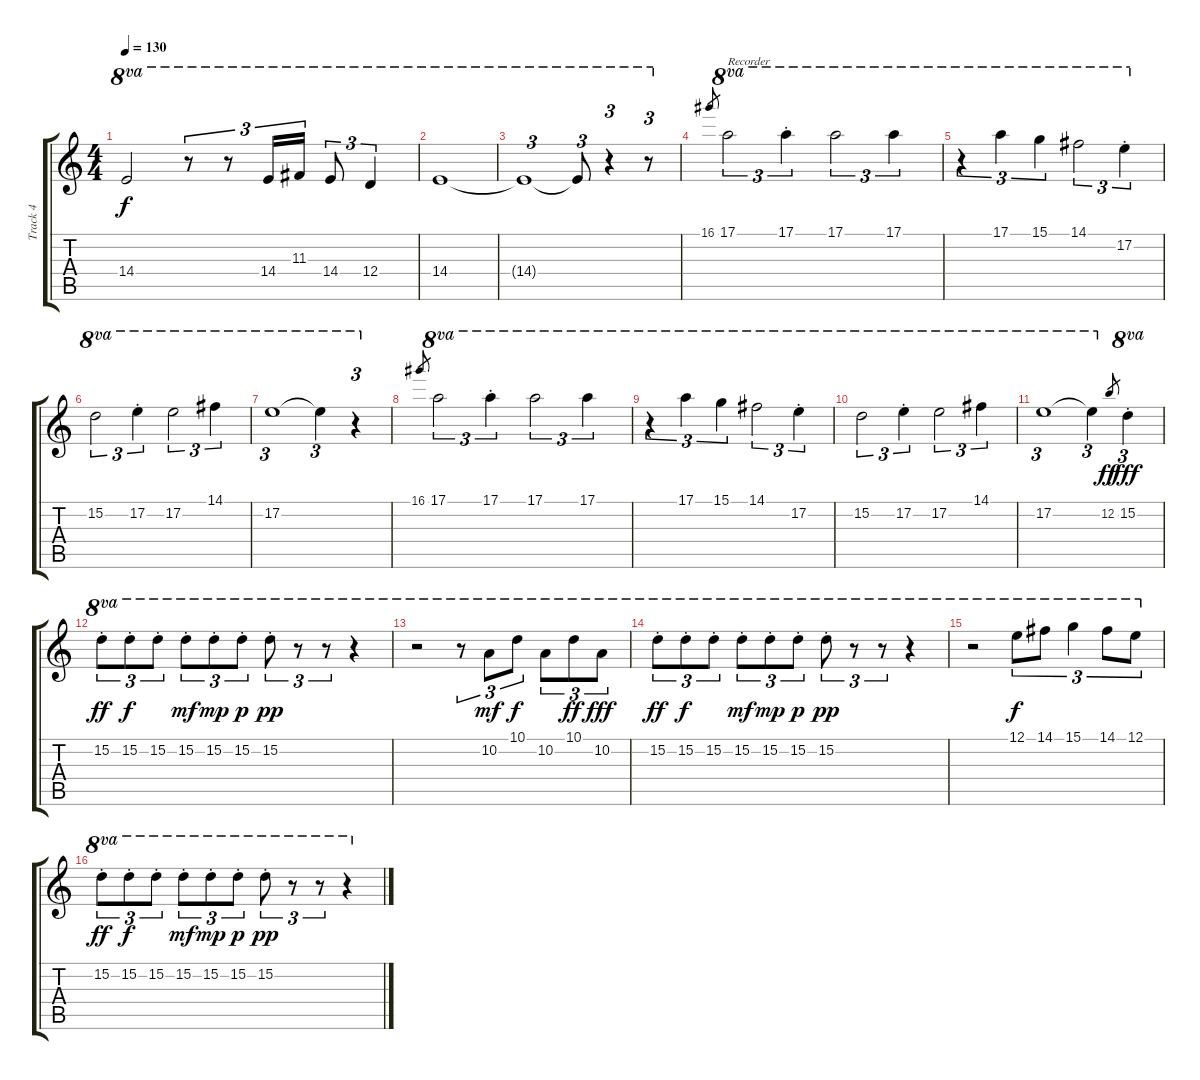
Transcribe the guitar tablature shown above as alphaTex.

\track ("Track 4" "Track 4") {instrument accordion}
\staff {score tabs}
\tuning (E5 B4 G4 D4 A3 E3) {hide}
\ts (4 4)
\tempo 130
\clef g2
\ks c
14.4{t}.2{ot 8va dy f} r.8{tu (3 2) ot 8va} r.8{tu (3 2) ot 8va} 14.4.16{tu (3 2) ot 8va} 11.3.16{tu (3 2) ot 8va} 14.4.8{tu (3 2) ot 8va} 12.4.4{tu (3 2) ot 8va} |
14.4.1{ot 8va} |
14.4{t}.1{tu (3 2) ot 8va} 14.4{t}.8{tu (3 2) ot 8va} r.4{tu (3 2) ot 8va} r.8{tu (3 2) ot 8va} |
16.1.8{gr} 17.1.2{tu (3 2) ot 8va txt "Recorder" instrument recorder} 17.1{st}.4{tu (3 2) ot 8va} 17.1.2{tu (3 2) ot 8va} 17.1.4{tu (3 2) ot 8va} |
r.4{tu (3 2) ot 8va} 17.1.4{tu (3 2) ot 8va} 15.1.4{tu (3 2) ot 8va} 14.1.2{tu (3 2) ot 8va} 17.2{st}.4{tu (3 2) ot 8va} |
15.2.2{tu (3 2) ot 8va} 17.2{st}.4{tu (3 2) ot 8va} 17.2.2{tu (3 2) ot 8va} 14.1.4{tu (3 2) ot 8va} |
17.2.1{tu (3 2) ot 8va} 17.2{t}.4{tu (3 2) ot 8va} r.4{tu (3 2) ot 8va} |
16.1.8{gr} 17.1.2{tu (3 2) ot 8va} 17.1{st}.4{tu (3 2) ot 8va} 17.1.2{tu (3 2) ot 8va} 17.1.4{tu (3 2) ot 8va} |
r.4{tu (3 2) ot 8va} 17.1.4{tu (3 2) ot 8va} 15.1.4{tu (3 2) ot 8va} 14.1.2{tu (3 2) ot 8va} 17.2{st}.4{tu (3 2) ot 8va} |
15.2.2{tu (3 2) ot 8va} 17.2{st}.4{tu (3 2) ot 8va} 17.2.2{tu (3 2) ot 8va} 14.1.4{tu (3 2) ot 8va} |
17.2.1{tu (3 2) ot 8va} 17.2{t}.4{tu (3 2) ot 8va} 12.2.8{gr dy ff} 15.2{st}.4{tu (3 2) ot 8va dy fff} |
15.2{st}.8{tu (3 2) ot 8va dy ff} 15.2{st}.8{tu (3 2) ot 8va dy f} 15.2{st}.8{tu (3 2) ot 8va} 15.2{st}.8{tu (3 2) ot 8va dy mf} 15.2{st}.8{tu (3 2) ot 8va dy mp} 15.2{st}.8{tu (3 2) ot 8va dy p} 15.2{st}.8{tu (3 2) ot 8va dy pp} r.8{tu (3 2) ot 8va} r.8{tu (3 2) ot 8va} r.4{ot 8va} |
r.2{ot 8va} r.8{tu (3 2) ot 8va} 10.2.8{tu (3 2) ot 8va dy mf} 10.1.8{tu (3 2) ot 8va dy f} 10.2.8{tu (3 2) ot 8va} 10.1.8{tu (3 2) ot 8va dy ff} 10.2.8{tu (3 2) ot 8va dy fff} |
15.2{st}.8{tu (3 2) ot 8va dy ff} 15.2{st}.8{tu (3 2) ot 8va dy f} 15.2{st}.8{tu (3 2) ot 8va} 15.2{st}.8{tu (3 2) ot 8va dy mf} 15.2{st}.8{tu (3 2) ot 8va dy mp} 15.2{st}.8{tu (3 2) ot 8va dy p} 15.2{st}.8{tu (3 2) ot 8va dy pp} r.8{tu (3 2) ot 8va} r.8{tu (3 2) ot 8va} r.4{ot 8va} |
r.2{ot 8va} 12.1.8{tu (3 2) ot 8va dy f} 14.1.8{tu (3 2) ot 8va} 15.1.4{tu (3 2) ot 8va} 14.1.8{tu (3 2) ot 8va} 12.1.8{tu (3 2) ot 8va} |
15.2{st}.8{tu (3 2) ot 8va dy ff} 15.2{st}.8{tu (3 2) ot 8va dy f} 15.2{st}.8{tu (3 2) ot 8va} 15.2{st}.8{tu (3 2) ot 8va dy mf} 15.2{st}.8{tu (3 2) ot 8va dy mp} 15.2{st}.8{tu (3 2) ot 8va dy p} 15.2{st}.8{tu (3 2) ot 8va dy pp} r.8{tu (3 2) ot 8va} r.8{tu (3 2) ot 8va} r.4{ot 8va}
